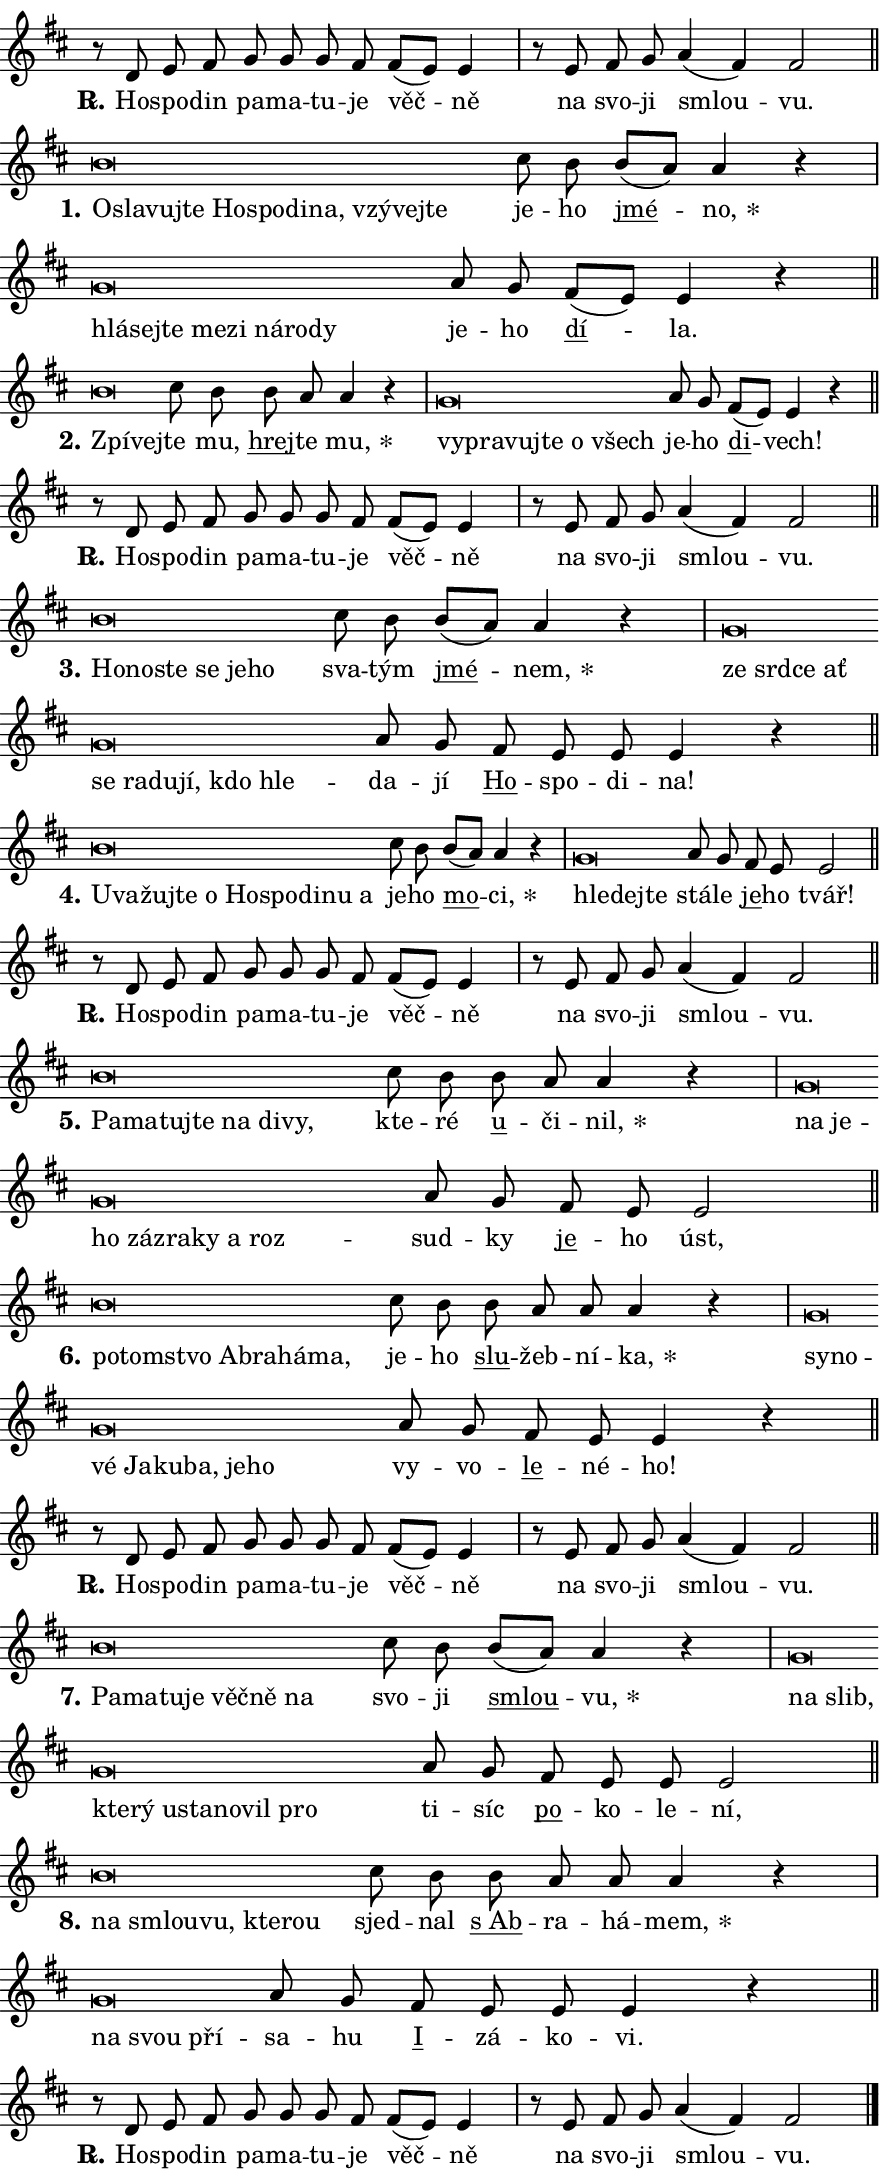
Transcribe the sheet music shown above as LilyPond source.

\version "2.24.0"
\header { tagline = "" }
\paper {
  indent = 0\cm
  top-margin = 0\cm
  right-margin = 0.13\cm % to fit lyric hyphens
  bottom-margin = 0\cm
  left-margin = 0\cm
  paper-width = 15\cm
  page-breaking = #ly:one-page-breaking
  system-system-spacing.basic-distance = #11
  score-system-spacing.basic-distance = #11
  ragged-last = ##f
}


%% Author: Thomas Morley
%% https://lists.gnu.org/archive/html/lilypond-user/2020-05/msg00002.html
#(define (line-position grob)
"Returns position of @var[grob} in current system:
   @code{'start}, if at first time-step
   @code{'end}, if at last time-step
   @code{'middle} otherwise
"
  (let* ((col (ly:item-get-column grob))
         (ln (ly:grob-object col 'left-neighbor))
         (rn (ly:grob-object col 'right-neighbor))
         (col-to-check-left (if (ly:grob? ln) ln col))
         (col-to-check-right (if (ly:grob? rn) rn col))
         (break-dir-left
           (and
             (ly:grob-property col-to-check-left 'non-musical #f)
             (ly:item-break-dir col-to-check-left)))
         (break-dir-right
           (and
             (ly:grob-property col-to-check-right 'non-musical #f)
             (ly:item-break-dir col-to-check-right))))
        (cond ((eqv? 1 break-dir-left) 'start)
              ((eqv? -1 break-dir-right) 'end)
              (else 'middle))))

#(define (tranparent-at-line-position vctor)
  (lambda (grob)
  "Relying on @code{line-position} select the relevant enry from @var{vctor}.
Used to determine transparency,"
    (case (line-position grob)
      ((end) (not (vector-ref vctor 0)))
      ((middle) (not (vector-ref vctor 1)))
      ((start) (not (vector-ref vctor 2))))))

noteHeadBreakVisibility =
#(define-music-function (break-visibility)(vector?)
"Makes @code{NoteHead}s transparent relying on @var{break-visibility}"
#{
  \override NoteHead.transparent =
    #(tranparent-at-line-position break-visibility)
#})

#(define delete-ledgers-for-transparent-note-heads
  (lambda (grob)
    "Reads whether a @code{NoteHead} is transparent.
If so this @code{NoteHead} is removed from @code{'note-heads} from
@var{grob}, which is supposed to be @code{LedgerLineSpanner}.
As a result ledgers are not printed for this @code{NoteHead}"
    (let* ((nhds-array (ly:grob-object grob 'note-heads))
           (nhds-list
             (if (ly:grob-array? nhds-array)
                 (ly:grob-array->list nhds-array)
                 '()))
           ;; Relies on the transparent-property being done before
           ;; Staff.LedgerLineSpanner.after-line-breaking is executed.
           ;; This is fragile ...
           (to-keep
             (remove
               (lambda (nhd)
                 (ly:grob-property nhd 'transparent #f))
               nhds-list)))
      ;; TODO find a better method to iterate over grob-arrays, similiar
      ;; to filter/remove etc for lists
      ;; For now rebuilt from scratch
      (set! (ly:grob-object grob 'note-heads)  '())
      (for-each
        (lambda (nhd)
          (ly:pointer-group-interface::add-grob grob 'note-heads nhd))
        to-keep))))

squashNotes = {
  \override NoteHead.X-extent = #'(-0.2 . 0.2)
  \override NoteHead.Y-extent = #'(-0.75 . 0)
  \override NoteHead.stencil =
    #(lambda (grob)
       (let ((pos (ly:grob-property grob 'staff-position)))
         (begin
           (if (< pos -7) (display "ERROR: Lower brevis then expected\n") (display ""))
           (if (<= pos -6) ly:text-interface::print ly:note-head::print))))
}
unSquashNotes = {
  \revert NoteHead.X-extent
  \revert NoteHead.Y-extent
  \revert NoteHead.stencil
}

hideNotes = \noteHeadBreakVisibility #begin-of-line-visible
unHideNotes = \noteHeadBreakVisibility #all-visible

% work-around for resetting accidentals
% https://lilypond.org/doc/v2.23/Documentation/notation/displaying-rhythms#unmetered-music
cadenzaMeasure = {
  \cadenzaOff
  \partial 1024 s1024
  \cadenzaOn
}

#(define-markup-command (accent layout props text) (markup?)
  "Underline accented syllable"
  (interpret-markup layout props
    #{\markup \override #'(offset . 4.3) \underline { #text }#}))

responsum = \markup \concat {
  "R" \hspace #-1.05 \path #0.1 #'((moveto 0 0.07) (lineto 0.9 0.8)) \hspace #0.05 "."
}

spaceSize = #0.6828661417322834 % exact space size for TeX Gyre Schola

\layout {
  \context {
    \Staff
    \remove "Time_signature_engraver"
    \override LedgerLineSpanner.after-line-breaking = #delete-ledgers-for-transparent-note-heads
  }
  \context {
    \Lyrics {
      \override LyricSpace.minimum-distance = \spaceSize
      \override LyricText.font-name = #"TeX Gyre Schola"
      \override LyricText.font-size = 1
      \override StanzaNumber.font-name = #"TeX Gyre Schola Bold"
      \override StanzaNumber.font-size = 1
    }
  }
  \context {
    \Score 
    \override NoteHead.text =
      #(lambda (grob) 
        (let ((pos (ly:grob-property grob 'staff-position)))
          #{\markup {
            \combine
              \halign #-0.55 \raise #(if (= pos -6) 0 0.5) \override #'(thickness . 2) \draw-line #'(3.2 . 0)
              \musicglyph "noteheads.sM1"
          }#}))
  }
}

% magnetic-lyrics.ily
%
%   written by
%     Jean Abou Samra <jean@abou-samra.fr>
%     Werner Lemberg <wl@gnu.org>
%
%   adapted by
%     Jiri Hon <jiri.hon@gmail.com>
%
% Version 2022-Apr-15

% https://www.mail-archive.com/lilypond-user@gnu.org/msg149350.html

#(define (Left_hyphen_pointer_engraver context)
   "Collect syllable-hyphen-syllable occurrences in lyrics and store
them in properties.  This engraver only looks to the left.  For
example, if the lyrics input is @code{foo -- bar}, it does the
following.

@itemize @bullet
@item
Set the @code{text} property of the @code{LyricHyphen} grob between
@q{foo} and @q{bar} to @code{foo}.

@item
Set the @code{left-hyphen} property of the @code{LyricText} grob with
text @q{foo} to the @code{LyricHyphen} grob between @q{foo} and
@q{bar}.
@end itemize

Use this auxiliary engraver in combination with the
@code{lyric-@/text::@/apply-@/magnetic-@/offset!} hook."
   (let ((hyphen #f)
         (text #f))
     (make-engraver
      (acknowledgers
       ((lyric-syllable-interface engraver grob source-engraver)
        (set! text grob)))
      (end-acknowledgers
       ((lyric-hyphen-interface engraver grob source-engraver)
        ;(when (not (grob::has-interface grob 'lyric-space-interface))
          (set! hyphen grob)));)
      ((stop-translation-timestep engraver)
       (when (and text hyphen)
         (ly:grob-set-object! text 'left-hyphen hyphen))
       (set! text #f)
       (set! hyphen #f)))))

#(define (lyric-text::apply-magnetic-offset! grob)
   "If the space between two syllables is less than the value in
property @code{LyricText@/.details@/.squash-threshold}, move the right
syllable to the left so that it gets concatenated with the left
syllable.

Use this function as a hook for
@code{LyricText@/.after-@/line-@/breaking} if the
@code{Left_@/hyphen_@/pointer_@/engraver} is active."
   (let ((hyphen (ly:grob-object grob 'left-hyphen #f)))
     (when hyphen
       (let ((left-text (ly:spanner-bound hyphen LEFT)))
         (when (grob::has-interface left-text 'lyric-syllable-interface)
           (let* ((common (ly:grob-common-refpoint grob left-text X))
                  (this-x-ext (ly:grob-extent grob common X))
                  (left-x-ext
                   (begin
                     ;; Trigger magnetism for left-text.
                     (ly:grob-property left-text 'after-line-breaking)
                     (ly:grob-extent left-text common X)))
                  ;; `delta` is the gap width between two syllables.
                  (delta (- (interval-start this-x-ext)
                            (interval-end left-x-ext)))
                  (details (ly:grob-property grob 'details))
                  (threshold (assoc-get 'squash-threshold details 0.2)))
             (when (< delta threshold)
               (let* (;; We have to manipulate the input text so that
                      ;; ligatures crossing syllable boundaries are not
                      ;; disabled.  For languages based on the Latin
                      ;; script this is essentially a beautification.
                      ;; However, for non-Western scripts it can be a
                      ;; necessity.
                      (lt (ly:grob-property left-text 'text))
                      (rt (ly:grob-property grob 'text))
                      (is-space (grob::has-interface hyphen 'lyric-space-interface))
                      (space (if is-space " " ""))
                      (extra-delta (if is-space spaceSize 0))
                      ;; Append new syllable.
                      (ltrt-space (if (and (string? lt) (string? rt))
                                (string-append lt space rt)
                                (make-concat-markup (list lt space rt))))
                      ;; Right-align `ltrt` to the right side.
                      (ltrt-space-markup (grob-interpret-markup
                               grob
                               (make-translate-markup
                                (cons (interval-length this-x-ext) 0)
                                (make-right-align-markup ltrt-space)))))
                 (begin
                   ;; Don't print `left-text`.
                   (ly:grob-set-property! left-text 'stencil #f)
                   ;; Set text and stencil (which holds all collected
                   ;; syllables so far) and shift it to the left.
                   (ly:grob-set-property! grob 'text ltrt-space)
                   (ly:grob-set-property! grob 'stencil ltrt-space-markup)
                   (ly:grob-translate-axis! grob (- (- delta extra-delta)) X))))))))))


#(define (lyric-hyphen::displace-bounds-first grob)
   ;; Make very sure this callback isn't triggered too early.
   (let ((left (ly:spanner-bound grob LEFT))
         (right (ly:spanner-bound grob RIGHT)))
     (ly:grob-property left 'after-line-breaking)
     (ly:grob-property right 'after-line-breaking)
     (ly:lyric-hyphen::print grob)))

squashThreshold = #0.4

\layout {
  \context {
    \Lyrics
    \consists #Left_hyphen_pointer_engraver
    \override LyricText.after-line-breaking =
      #lyric-text::apply-magnetic-offset!
    \override LyricHyphen.stencil = #lyric-hyphen::displace-bounds-first
    \override LyricText.details.squash-threshold = \squashThreshold
    \override LyricHyphen.minimum-distance = 0
    \override LyricHyphen.minimum-length = \squashThreshold
  }
}

squashText = \override LyricText.details.squash-threshold = 9999
unSquashText = \override LyricText.details.squash-threshold = \squashThreshold

leftText = \override LyricText.self-alignment-X = #LEFT
unLeftText = \revert LyricText.self-alignment-X

starOffset = #(lambda (grob) 
                (let ((x_offset (ly:self-alignment-interface::aligned-on-x-parent grob)))
                  (if (= x_offset 0) 0 (+ x_offset 1.2))))

star = #(define-music-function (syllable)(string?)
"Append star separator at the end of a syllable"
#{
  \once \override LyricText.X-offset = #starOffset
  \lyricmode { \markup {
    #syllable
    \override #'((font-name . "TeX Gyre Schola Bold")) \hspace #0.2 \lower #0.65 \larger "*"
  } }
#})

starAccent = #(define-music-function (syllable)(string?)
"Append star separator at the end of a syllable and make accent"
#{
  \once \override LyricText.X-offset = #starOffset
  \lyricmode { \markup {
    \accent #syllable
    \override #'((font-name . "TeX Gyre Schola Bold")) \hspace #0.2 \lower #0.65 \larger "*"
  } }
#})

breath = #(define-music-function (syllable)(string?)
"Append breathing indicator at the end of a syllable"
#{
  \lyricmode { \markup { #syllable "+" } }
#})

optionalBreath = #(define-music-function (syllable)(string?)
"Append optional breathing indicator at the end of a syllable"
#{
  \lyricmode { \markup { #syllable "(+)" } }
#})


\score {
    <<
        \new Voice = "melody" { \cadenzaOn \key d \major \relative { r8 d' e fis g g g fis \bar "" fis[( e)] e4 \cadenzaMeasure \bar "|" r8 e fis g \bar "" a4( fis) fis2 \cadenzaMeasure \bar "||" \break } }
        \new Lyrics \lyricsto "melody" { \lyricmode { \set stanza = \responsum
Ho -- spo -- din pa -- ma -- tu -- je věč -- ně na svo -- ji smlou -- vu. } }
    >>
    \layout {}
}

\score {
    <<
        \new Voice = "melody" { \cadenzaOn \key d \major \relative { \squashNotes b'\breve*1/16 \hideNotes \breve*1/16 \bar "" \breve*1/16 \bar "" \breve*1/16 \bar "" \breve*1/16 \bar "" \breve*1/16 \bar "" \breve*1/16 \bar "" \breve*1/16 \bar "" \breve*1/16 \bar "" \breve*1/16 \breve*1/16 \bar "" \unHideNotes \unSquashNotes cis8 b \bar "" b[( a)] a4 r \cadenzaMeasure \bar "|" \squashNotes g\breve*1/16 \hideNotes \breve*1/16 \bar "" \breve*1/16 \bar "" \breve*1/16 \bar "" \breve*1/16 \bar "" \breve*1/16 \bar "" \breve*1/16 \breve*1/16 \bar "" \unHideNotes \unSquashNotes a8 g \bar "" fis[( e)] e4 r \cadenzaMeasure \bar "||" \break } }
        \new Lyrics \lyricsto "melody" { \lyricmode { \set stanza = "1."
\leftText O -- \squashText sla -- vuj -- te Ho -- spo -- di -- na, vzý -- vej -- te \unLeftText \unSquashText je -- ho \markup \accent jmé -- \star no, \leftText hlá -- \squashText sej -- te me -- zi ná -- ro -- dy \unLeftText \unSquashText je -- ho \markup \accent dí -- la. } }
    >>
    \layout {}
}

\score {
    <<
        \new Voice = "melody" { \cadenzaOn \key d \major \relative { \squashNotes b'\breve*1/16 \hideNotes \breve*1/16 \bar "" \unHideNotes \unSquashNotes cis8 b \bar "" b a a4 r \cadenzaMeasure \bar "|" \squashNotes g\breve*1/16 \hideNotes \breve*1/16 \bar "" \breve*1/16 \bar "" \breve*1/16 \bar "" \breve*1/16 \breve*1/16 \bar "" \unHideNotes \unSquashNotes a8 g \bar "" fis[( e)] e4 r \cadenzaMeasure \bar "||" \break } }
        \new Lyrics \lyricsto "melody" { \lyricmode { \set stanza = "2."
\leftText Zpí -- \squashText vej -- \unLeftText \unSquashText te mu, \markup \accent hrej -- te \star mu, \leftText vy -- \squashText pra -- vuj -- te o všech \unLeftText \unSquashText je -- ho \markup \accent di -- vech! } }
    >>
    \layout {}
}

\score {
    <<
        \new Voice = "melody" { \cadenzaOn \key d \major \relative { r8 d' e fis g g g fis \bar "" fis[( e)] e4 \cadenzaMeasure \bar "|" r8 e fis g \bar "" a4( fis) fis2 \cadenzaMeasure \bar "||" \break } }
        \new Lyrics \lyricsto "melody" { \lyricmode { \set stanza = \responsum
Ho -- spo -- din pa -- ma -- tu -- je věč -- ně na svo -- ji smlou -- vu. } }
    >>
    \layout {}
}

\score {
    <<
        \new Voice = "melody" { \cadenzaOn \key d \major \relative { \squashNotes b'\breve*1/16 \hideNotes \breve*1/16 \bar "" \breve*1/16 \bar "" \breve*1/16 \bar "" \breve*1/16 \breve*1/16 \bar "" \unHideNotes \unSquashNotes cis8 b \bar "" b[( a)] a4 r \cadenzaMeasure \bar "|" \squashNotes g\breve*1/16 \hideNotes \breve*1/16 \bar "" \breve*1/16 \bar "" \breve*1/16 \bar "" \breve*1/16 \bar "" \breve*1/16 \bar "" \breve*1/16 \bar "" \breve*1/16 \bar "" \breve*1/16 \breve*1/16 \bar "" \unHideNotes \unSquashNotes a8 g \bar "" fis e e e4 r \cadenzaMeasure \bar "||" \break } }
        \new Lyrics \lyricsto "melody" { \lyricmode { \set stanza = "3."
\leftText Ho -- \squashText no -- ste se je -- ho \unLeftText \unSquashText sva -- tým \markup \accent jmé -- \star nem, \leftText ze \squashText srd -- ce ať se ra -- du -- jí, kdo hle -- \unLeftText \unSquashText da -- jí \markup \accent Ho -- spo -- di -- na! } }
    >>
    \layout {}
}

\score {
    <<
        \new Voice = "melody" { \cadenzaOn \key d \major \relative { \squashNotes b'\breve*1/16 \hideNotes \breve*1/16 \bar "" \breve*1/16 \bar "" \breve*1/16 \bar "" \breve*1/16 \bar "" \breve*1/16 \bar "" \breve*1/16 \bar "" \breve*1/16 \bar "" \breve*1/16 \breve*1/16 \bar "" \unHideNotes \unSquashNotes cis8 b \bar "" b[( a)] a4 r \cadenzaMeasure \bar "|" \squashNotes g\breve*1/16 \hideNotes \breve*1/16 \breve*1/16 \bar "" \unHideNotes \unSquashNotes a8 g \bar "" fis e e2 \cadenzaMeasure \bar "||" \break } }
        \new Lyrics \lyricsto "melody" { \lyricmode { \set stanza = "4."
\leftText U -- \squashText va -- žuj -- te o Ho -- spo -- di -- nu a \unLeftText \unSquashText je -- ho \markup \accent mo -- \star ci, \leftText hle -- \squashText dej -- te \unLeftText \unSquashText stá -- le \markup \accent je -- ho tvář! } }
    >>
    \layout {}
}

\score {
    <<
        \new Voice = "melody" { \cadenzaOn \key d \major \relative { r8 d' e fis g g g fis \bar "" fis[( e)] e4 \cadenzaMeasure \bar "|" r8 e fis g \bar "" a4( fis) fis2 \cadenzaMeasure \bar "||" \break } }
        \new Lyrics \lyricsto "melody" { \lyricmode { \set stanza = \responsum
Ho -- spo -- din pa -- ma -- tu -- je věč -- ně na svo -- ji smlou -- vu. } }
    >>
    \layout {}
}

\score {
    <<
        \new Voice = "melody" { \cadenzaOn \key d \major \relative { \squashNotes b'\breve*1/16 \hideNotes \breve*1/16 \bar "" \breve*1/16 \bar "" \breve*1/16 \bar "" \breve*1/16 \bar "" \breve*1/16 \breve*1/16 \bar "" \unHideNotes \unSquashNotes cis8 b \bar "" b a a4 r \cadenzaMeasure \bar "|" \squashNotes g\breve*1/16 \hideNotes \breve*1/16 \bar "" \breve*1/16 \bar "" \breve*1/16 \bar "" \breve*1/16 \bar "" \breve*1/16 \bar "" \breve*1/16 \breve*1/16 \bar "" \unHideNotes \unSquashNotes a8 g \bar "" fis e e2 \cadenzaMeasure \bar "||" \break } }
        \new Lyrics \lyricsto "melody" { \lyricmode { \set stanza = "5."
\leftText Pa -- \squashText ma -- tuj -- te na di -- vy, \unLeftText \unSquashText kte -- ré \markup \accent u -- či -- \star nil, \leftText na \squashText je -- ho zá -- zra -- ky a roz -- \unLeftText \unSquashText sud -- ky \markup \accent je -- ho úst, } }
    >>
    \layout {}
}

\score {
    <<
        \new Voice = "melody" { \cadenzaOn \key d \major \relative { \squashNotes b'\breve*1/16 \hideNotes \breve*1/16 \bar "" \breve*1/16 \bar "" \breve*1/16 \bar "" \breve*1/16 \bar "" \breve*1/16 \breve*1/16 \bar "" \unHideNotes \unSquashNotes cis8 b \bar "" b a a a4 r \cadenzaMeasure \bar "|" \squashNotes g\breve*1/16 \hideNotes \breve*1/16 \bar "" \breve*1/16 \bar "" \breve*1/16 \bar "" \breve*1/16 \bar "" \breve*1/16 \bar "" \breve*1/16 \breve*1/16 \bar "" \unHideNotes \unSquashNotes a8 g \bar "" fis e e4 r \cadenzaMeasure \bar "||" \break } }
        \new Lyrics \lyricsto "melody" { \lyricmode { \set stanza = "6."
\leftText po -- \squashText tom -- stvo Ab -- ra -- há -- ma, \unLeftText \unSquashText je -- ho \markup \accent slu -- žeb -- ní -- \star ka, \leftText sy -- \squashText no -- vé Ja -- ku -- ba, je -- ho \unLeftText \unSquashText vy -- vo -- \markup \accent le -- né -- ho! } }
    >>
    \layout {}
}

\score {
    <<
        \new Voice = "melody" { \cadenzaOn \key d \major \relative { r8 d' e fis g g g fis \bar "" fis[( e)] e4 \cadenzaMeasure \bar "|" r8 e fis g \bar "" a4( fis) fis2 \cadenzaMeasure \bar "||" \break } }
        \new Lyrics \lyricsto "melody" { \lyricmode { \set stanza = \responsum
Ho -- spo -- din pa -- ma -- tu -- je věč -- ně na svo -- ji smlou -- vu. } }
    >>
    \layout {}
}

\score {
    <<
        \new Voice = "melody" { \cadenzaOn \key d \major \relative { \squashNotes b'\breve*1/16 \hideNotes \breve*1/16 \bar "" \breve*1/16 \bar "" \breve*1/16 \bar "" \breve*1/16 \bar "" \breve*1/16 \breve*1/16 \bar "" \unHideNotes \unSquashNotes cis8 b \bar "" b[( a)] a4 r \cadenzaMeasure \bar "|" \squashNotes g\breve*1/16 \hideNotes \breve*1/16 \bar "" \breve*1/16 \bar "" \breve*1/16 \bar "" \breve*1/16 \bar "" \breve*1/16 \bar "" \breve*1/16 \bar "" \breve*1/16 \breve*1/16 \bar "" \unHideNotes \unSquashNotes a8 g \bar "" fis e e e2 \cadenzaMeasure \bar "||" \break } }
        \new Lyrics \lyricsto "melody" { \lyricmode { \set stanza = "7."
\leftText Pa -- \squashText ma -- tu -- je věč -- ně na \unLeftText \unSquashText svo -- ji \markup \accent smlou -- \star vu, \leftText na \squashText slib, kte -- rý u -- sta -- no -- vil pro \unLeftText \unSquashText ti -- síc \markup \accent po -- ko -- le -- ní, } }
    >>
    \layout {}
}

\score {
    <<
        \new Voice = "melody" { \cadenzaOn \key d \major \relative { \squashNotes b'\breve*1/16 \hideNotes \breve*1/16 \bar "" \breve*1/16 \bar "" \breve*1/16 \breve*1/16 \bar "" \unHideNotes \unSquashNotes cis8 b \bar "" b a a a4 r \cadenzaMeasure \bar "|" \squashNotes g\breve*1/16 \hideNotes \breve*1/16 \breve*1/16 \bar "" \unHideNotes \unSquashNotes a8 g \bar "" fis e e e4 r \cadenzaMeasure \bar "||" \break } }
        \new Lyrics \lyricsto "melody" { \lyricmode { \set stanza = "8."
\leftText na \squashText smlou -- vu, kte -- rou \unLeftText \unSquashText sjed -- nal \markup \accent "s Ab" -- ra -- há -- \star mem, \leftText na \squashText svou pří -- \unLeftText \unSquashText sa -- hu \markup \accent I -- zá -- ko -- vi. } }
    >>
    \layout {}
}

\score {
    <<
        \new Voice = "melody" { \cadenzaOn \key d \major \relative { r8 d' e fis g g g fis \bar "" fis[( e)] e4 \cadenzaMeasure \bar "|" r8 e fis g \bar "" a4( fis) fis2 \cadenzaMeasure \bar "||" \break } \bar "|." }
        \new Lyrics \lyricsto "melody" { \lyricmode { \set stanza = \responsum
Ho -- spo -- din pa -- ma -- tu -- je věč -- ně na svo -- ji smlou -- vu. } }
    >>
    \layout {}
}
